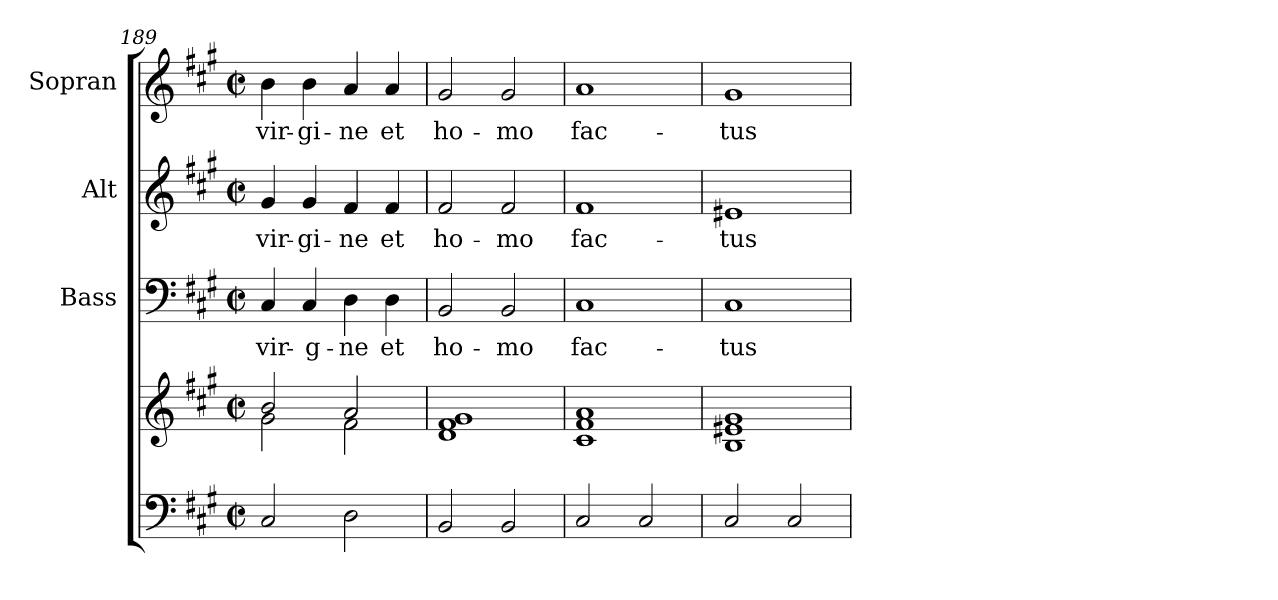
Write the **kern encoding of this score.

**kern	**kern	**kern	**text	**kern	**text	**kern	**text
*part4	*part4	*part3	*part3	*part2	*part2	*part1	*part1
*staff5	*staff4	*staff3	*staff3	*staff2	*staff2	*staff1	*staff1
*	*	*I"Bass	*	*I"Alt	*	*I"Sopran	*
*	*	*I'B.	*	*I'A.	*	*I'S.	*
*clefF4	*clefG2	*clefF4	*	*clefG2	*	*clefG2	*
*k[f#c#g#]	*k[f#c#g#]	*k[f#c#g#]	*	*k[f#c#g#]	*	*k[f#c#g#]	*
*A:	*A:	*A:	*	*A:	*	*A:	*
*M2/2	*M2/2	*M2/2	*	*M2/2	*	*M2/2	*
*met(c|)	*met(c|)	*met(c|)	*	*met(c|)	*	*met(c|)	*
=189	=189	=189	=189	=189	=189	=189	=189
*	*^	*	*	*	*	*	*
!	!	!	!	!LO:LY:b	!	!LO:LY:b	!	!LO:LY:b
2C#/	2b/	2g#\	4C#/	vir-	4g#/	vir-	4b\	vir-
!	!	!	!	!LO:LY:b	!	!LO:LY:b	!	!LO:LY:b
.	.	.	4C#/	-g-	4g#/	-gi-	4b\	-gi-
!	!	!	!	!LO:LY:b	!	!LO:LY:b	!	!LO:LY:b
2D\	2a/	2f#\	4D\	-ne	4f#/	-ne	4a/	-ne
!	!	!	!	!LO:LY:b	!	!LO:LY:b	!	!LO:LY:b
.	.	.	4D\	et	4f#/	et	4a/	et
*	*v	*v	*	*	*	*	*	*
=190	=190	=190	=190	=190	=190	=190	=190
!	!	!	!LO:LY:b	!	!LO:LY:b	!	!LO:LY:b
2BB/	1d 1f# 1g#	2BB/	ho-	2f#/	ho-	2g#/	ho-
!	!	!	!LO:LY:b	!	!LO:LY:b	!	!LO:LY:b
2BB/	.	2BB/	-mo	2f#/	-mo	2g#/	-mo
=191	=191	=191	=191	=191	=191	=191	=191
!	!	!	!LO:LY:b	!	!LO:LY:b	!	!LO:LY:b
2C#/	1c# 1f# 1a	1C#	fac-	1f#	fac-	1a	fac-
2C#/	.	.	.	.	.	.	.
!!LO:PB:g=z
=192	=192	=192	=192	=192	=192	=192	=192
!	!	!	!LO:LY:b	!	!LO:LY:b	!	!LO:LY:b
2C#/	1B 1e#X 1g#	1C#	-tus	1e#X	-tus	1g#	-tus
2C#/	.	.	.	.	.	.	.
=	=	=	=	=	=	=	=
*-	*-	*-	*-	*-	*-	*-	*-
